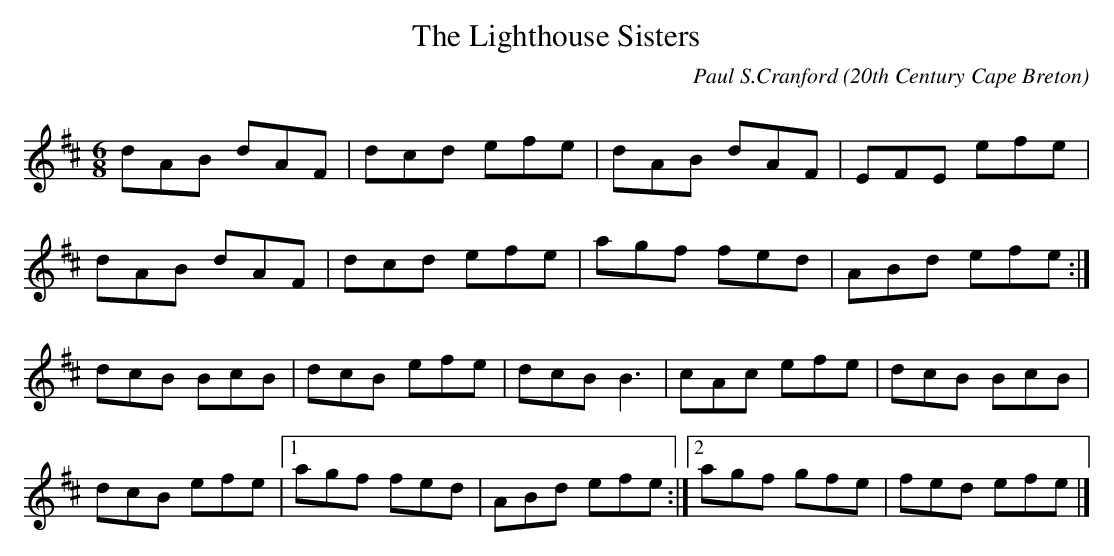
X:1
T:The Lighthouse Sisters
C:Paul S.Cranford
O:20th Century Cape Breton
Q:300
L:1/8
M:6/8
K:D
dAB dAF|dcd efe|dAB dAF|EFE efe|!
dAB dAF|dcd efe|agf fed|ABd efe:|!
dcB BcB|dcB efe|dcB B3|cAc efe|dcB BcB|!
dcB efe|[1agf fed|ABd efe:|[2agf gfe|fed efe|]!
